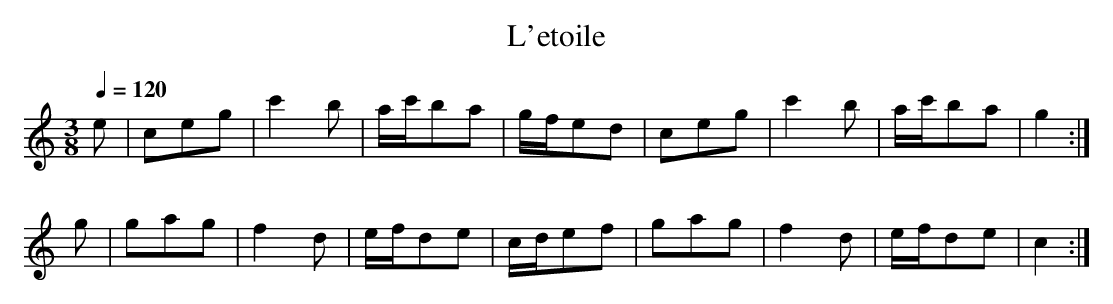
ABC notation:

X:1
T:L'etoile
M:3/8
L:1/8
Q:1/4=120
K:C
e|ceg|c'2b|a/c'/ba|g/f/ed|\
  ceg|c'2b|a/c'/ba|g2   :|
g|gag|f2 d|e/f/`de|c/d/ef|\
  gag|f2 d|e/f/`de|c2   :|
